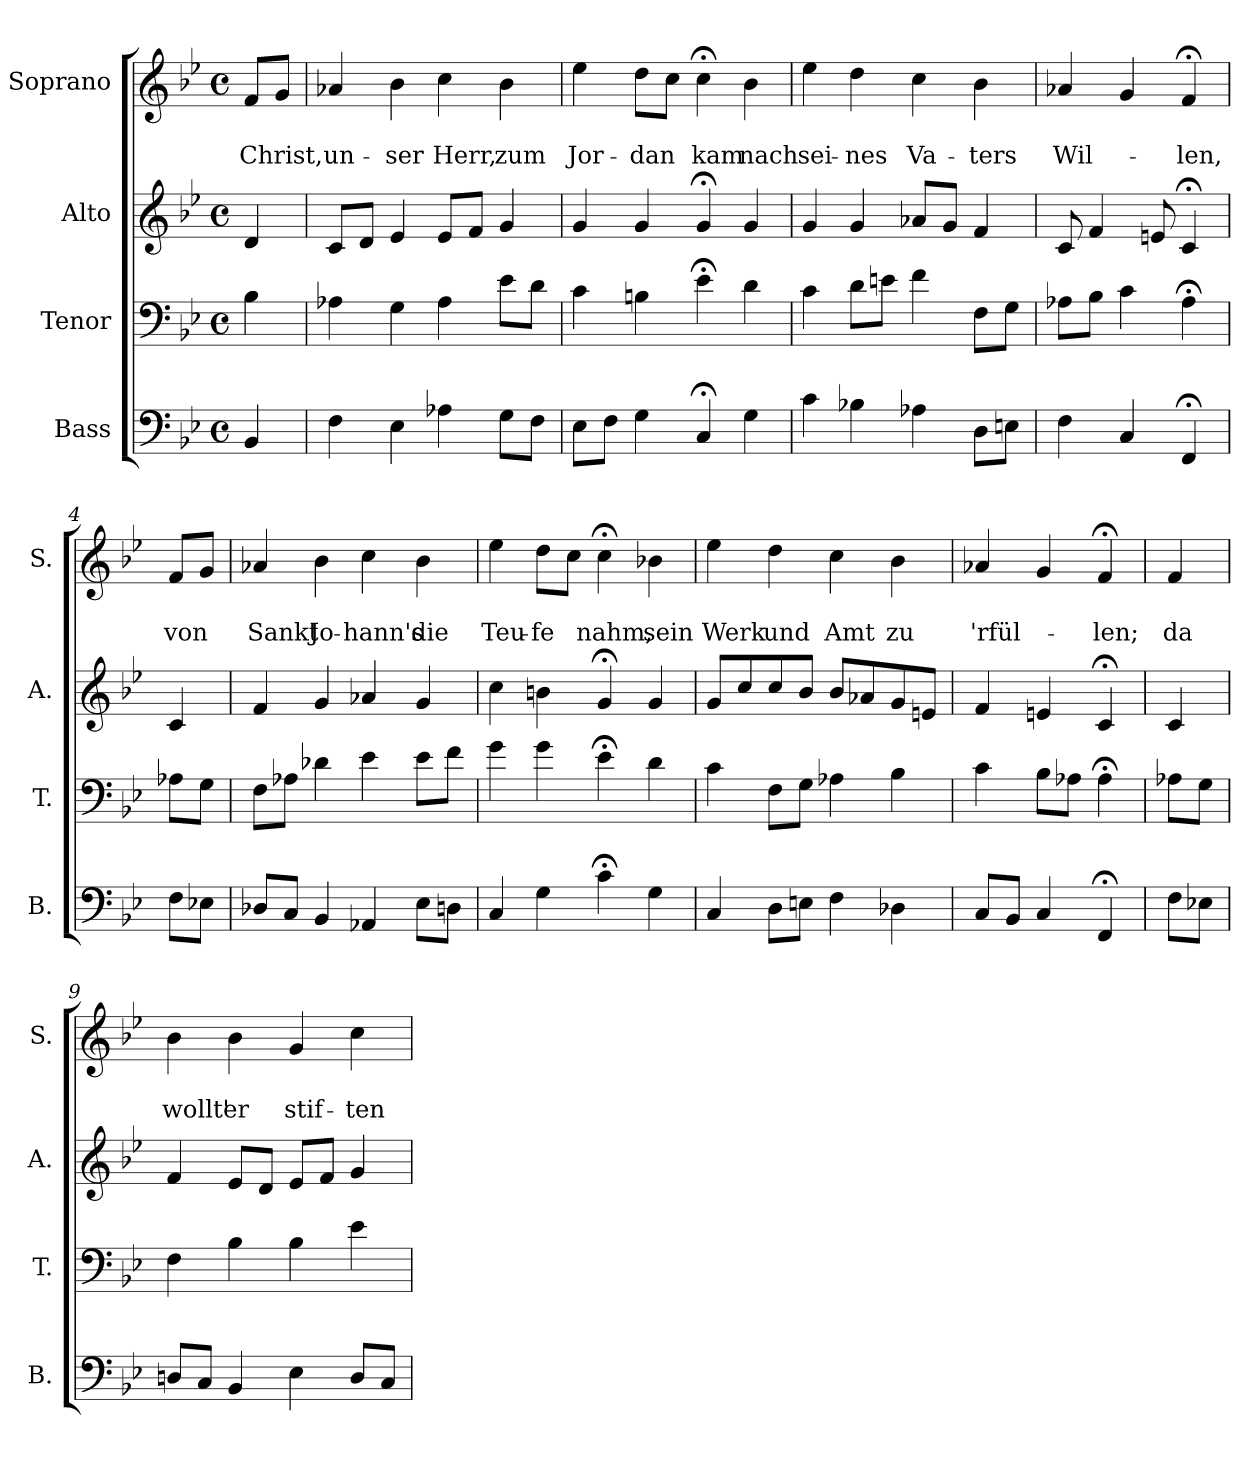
**kern	**kern	**kern	**kern	**text	**text
*part4	*part3	*part2	*part1	*part1	*part1
*staff4	*staff3	*staff2	*staff1	*staff1	*staff1
*I"Bass	*I"Tenor	*I"Alto	*I"Soprano	*	*
*I'B.	*I'T.	*I'A.	*I'S.	*	*
*clefF4	*clefF4	*clefG2	*clefG2	*	*
*k[b-e-]	*k[b-e-]	*k[b-e-]	*k[b-e-]	*	*
*B-:	*B-:	*B-:	*g:	*	*
*M4/4	*M4/4	*M4/4	*M4/4	*	*
*met(c)	*met(c)	*met(c)	*met(c)	*	*
=	=	=	=	=	=
4BB-/	4B-\	4d/	8f/L	.	Christ,
.	.	.	8g/J	.	.
=1	=1	=1	=1	=1	=1
4F\	4A-X\	8c/L	4a-X/	.	un-
.	.	8d/J	.	.	.
4E-\	4G\	4e-/	4b-\	.	-ser
4A-X\	4A-\	8e-/L	4cc\	.	Herr,
.	.	8f/J	.	.	.
8G\L	8e-\L	4g/	4b-\	.	zum
8F\J	8d\J	.	.	.	.
=2	=2	=2	=2	=2	=2
8E-\L	4c\	4g/	4ee-\	.	Jor-
8F\J	.	.	.	.	.
4G\	4Bn\	4g/	8dd\L	.	-dan
.	.	.	8cc\J	.	.
4C;</	4e-;<\	4g;</	4cc;<\	.	kam
4G\	4d\	4g/	4b-\	.	nach
=3	=3	=3	=3	=3	=3
4c\	4c\	4g/	4ee-\	.	sei-
4B-X\	8d\L	4g/	4dd\	.	-nes
.	8en\J	.	.	.	.
4A-X\	4f\	8a-X/L	4cc\	.	Va-
.	.	8g/J	.	.	.
8D\L	8F\L	4f/	4b-\	.	-ters
8En\J	8G\J	.	.	.	.
=4	=4	=4	=4	=4	=4
4F\	8A-X\L	8c/	4a-X/	.	Wil-
.	8B-\J	4f/	.	.	.
4C/	4c\	.	4g/	.	.
.	.	8en/	.	.	.
4FF;</	4A-;<\	4c;</	4f;</	.	-len,
!!LO:LB:g=z
=4a	=4a	=4a	=4a	=4a	=4a
8F\L	8A-X\L	4c/	8f/L	.	von
8E-X\J	8G\J	.	8g/J	.	.
=5	=5	=5	=5	=5	=5
8D-X/L	8F\L	4f/	4a-X/	.	Sankt
8C/J	8A-X\J	.	.	.	.
4BB-/	4d-X\	4g/	4b-\	.	Jo-
4AA-X/	4e-\	4a-X/	4cc\	.	-hann's
8E-\L	8e-\L	4g/	4b-\	.	die
8Dn\J	8f\J	.	.	.	.
=6	=6	=6	=6	=6	=6
4C/	4g\	4cc\	4ee-\	.	Teu-
4G\	4g\	4bn\	8dd\L	.	-fe
.	.	.	8cc\J	.	.
4c;<\	4e-;<\	4g;</	4cc;<\	.	nahm,
4G\	4d\	4g/	4b-X\	.	sein
=7	=7	=7	=7	=7	=7
4C/	4c\	8g/L	4ee-\	.	Werk
.	.	8cc/	.	.	.
8D\L	8F\L	8cc/	4dd\	.	und
8En\J	8G\J	8b-/J	.	.	.
4F\	4A-X\	8b-/L	4cc\	.	Amt
.	.	8a-X/	.	.	.
4D-X\	4B-\	8g/	4b-\	.	zu
.	.	8en/J	.	.	.
=8	=8	=8	=8	=8	=8
8C/L	4c\	4f/	4a-X/	.	'rfül-
8BB-/J	.	.	.	.	.
4C/	8B-\L	4en/	4g/	.	.
.	8A-X\J	.	.	.	.
4FF;</	4A-;<\	4c;</	4f;</	.	-len;
!!LO:PB:g=z
=8a	=8a	=8a	=8a	=8a	=8a
8F\L	8A-X\L	4c/	4f/	.	da
8E-X\J	8G\J	.	.	.	.
=9	=9	=9	=9	=9	=9
8Dn/L	4F\	4f/	4b-\	.	wollt'
8C/J	.	.	.	.	.
4BB-/	4B-\	8e-/L	4b-\	.	er
.	.	8d/J	.	.	.
4E-\	4B-\	8e-/L	4g/	.	stif-
.	.	8f/J	.	.	.
8D/L	4e-\	4g/	4cc\	.	-ten
8C/J	.	.	.	.	.
=	=	=	=	=	=
*-	*-	*-	*-	*-	*-
